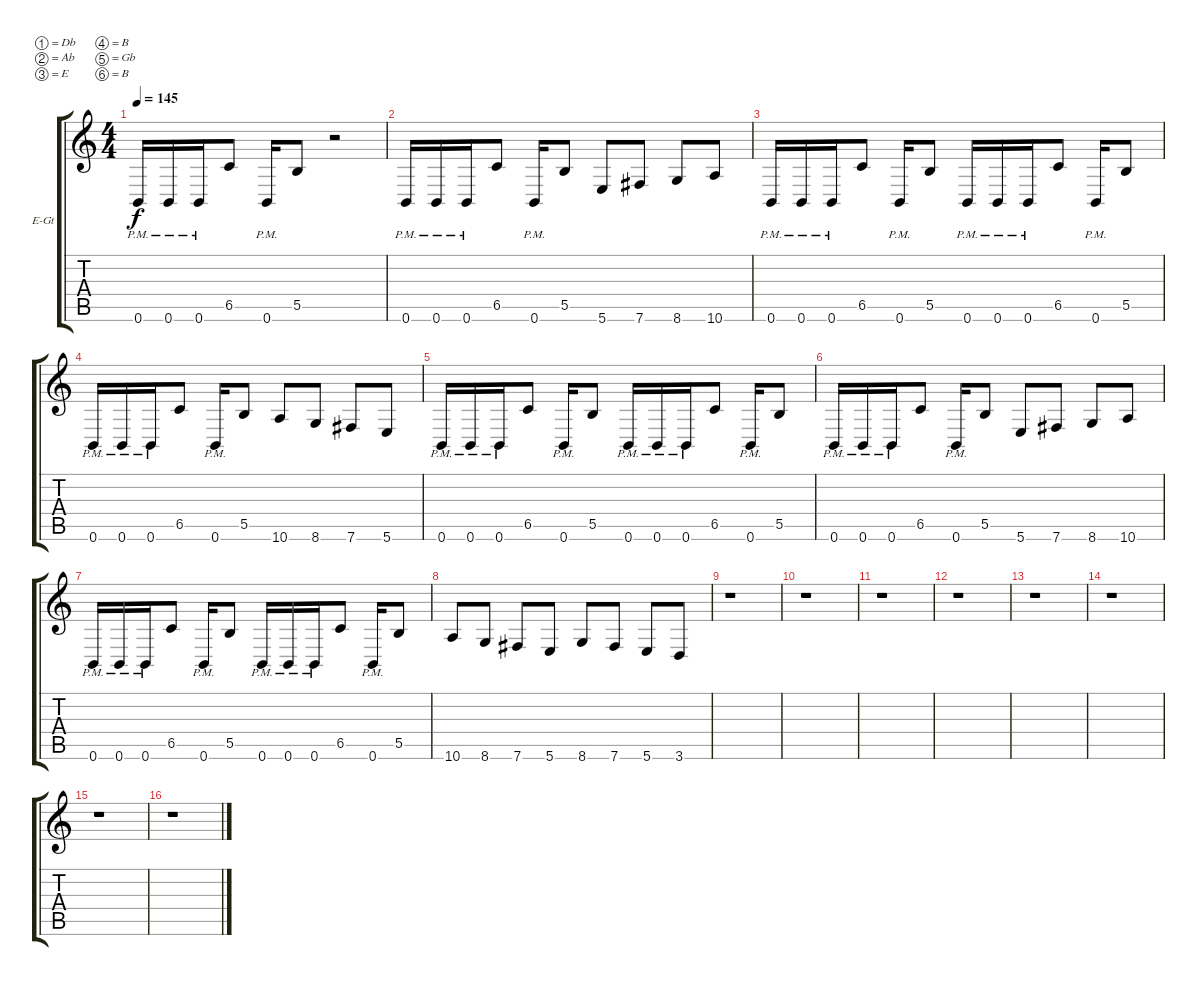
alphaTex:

\defaultSystemsLayout 4
\bracketExtendMode groupsimilarinstruments
\firstSystemTrackNameOrientation horizontal
\otherSystemsTrackNameOrientation horizontal
\track ("Guitar l" "E-Gt") {instrument overdrivenguitar}
\staff {score tabs}
\tuning (Db4 Ab3 E3 B2 Gb2 B1)
\ts (4 4)
\tempo 145
\clef g2
\scale
1.03909
\ks c
0.6{pm}.16{dy f} 0.6{pm}.16 0.6{pm}.16 6.5.8 0.6{pm}.16 5.5.8 r.2 |
\scale
0.960908 0.6{pm}.16 0.6{pm}.16 0.6{pm}.16 6.5.8 0.6{pm}.16 5.5.8 5.6.8 7.6.8 8.6.8 10.6.8 |
\scale
1.03909 0.6{pm}.16 0.6{pm}.16 0.6{pm}.16 6.5.8 0.6{pm}.16 5.5.8 0.6{pm}.16 0.6{pm}.16 0.6{pm}.16 6.5.8 0.6{pm}.16 5.5.8 |
\scale
0.960908 0.6{pm}.16 0.6{pm}.16 0.6{pm}.16 6.5.8 0.6{pm}.16 5.5.8 10.6.8 8.6.8 7.6.8 5.6.8 |
\scale
1.03909 0.6{pm}.16 0.6{pm}.16 0.6{pm}.16 6.5.8 0.6{pm}.16 5.5.8 0.6{pm}.16 0.6{pm}.16 0.6{pm}.16 6.5.8 0.6{pm}.16 5.5.8 |
\scale
0.960908 0.6{pm}.16 0.6{pm}.16 0.6{pm}.16 6.5.8 0.6{pm}.16 5.5.8 5.6.8 7.6.8 8.6.8 10.6.8 |
\scale
1.03909 0.6{pm}.16 0.6{pm}.16 0.6{pm}.16 6.5.8 0.6{pm}.16 5.5.8 0.6{pm}.16 0.6{pm}.16 0.6{pm}.16 6.5.8 0.6{pm}.16 5.5.8 |
\scale
0.960908 10.6.8 8.6.8 7.6.8 5.6.8 8.6.8 7.6.8 5.6.8 3.6.8 |
\scale
1.03909 r.1 |
\scale
0.960908 r.1 |
\scale
1.03909 r.1 |
\scale
0.960908 r.1 |
\scale
1.03909 r.1 |
\scale
0.960908 r.1 |
\scale
1.03909 r.1 |
\scale
0.960908 r.1
